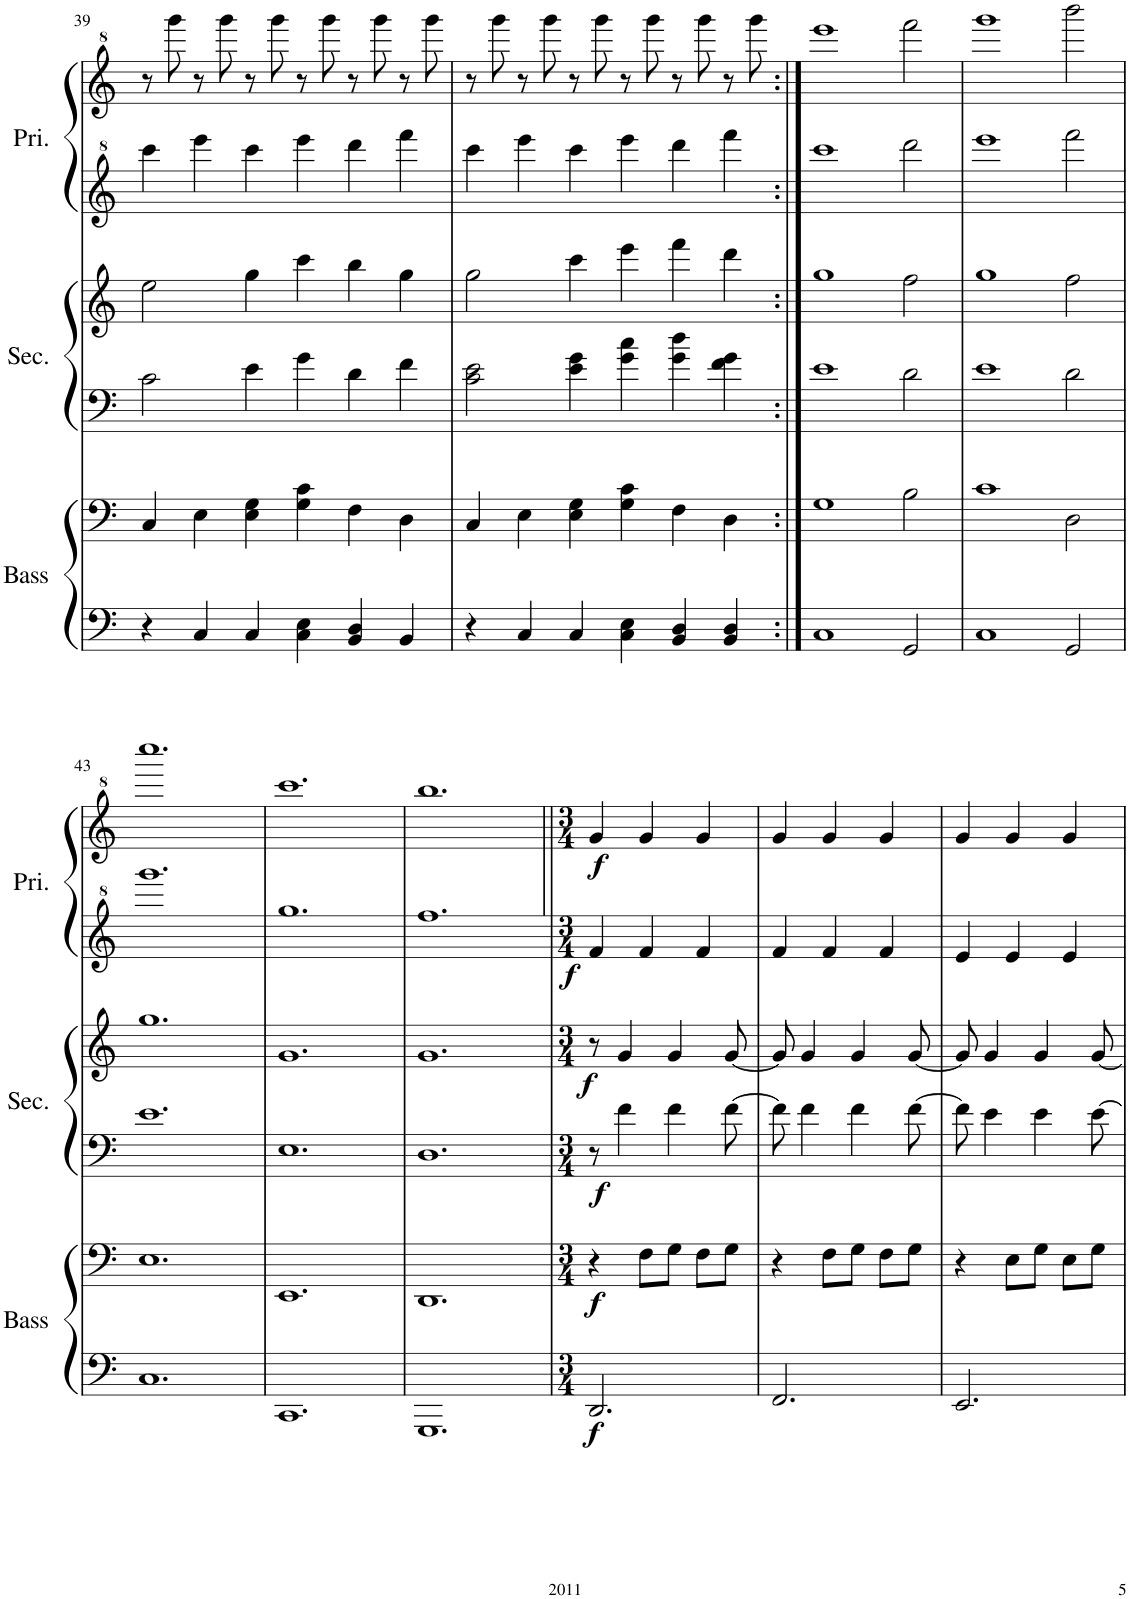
**kern	**kern	**dynam	**kern	**kern	**dynam	**kern	**kern	**dynam
*part3	*part3	*part3	*part2	*part2	*part2	*part1	*part1	*part1
*staff6	*staff5	*staff5/6	*staff4	*staff3	*staff3/4	*staff2	*staff1	*staff1/2
*I"Bass	*	*	*I"Secondo	*	*	*I"Primo	*	*
*I'Bass	*	*	*I'Sec.	*	*	*I'Pri.	*	*
!!LO:PB:g=z
*clefF4	*clefF4	*	*clefF4	*clefG2	*	*clefG^2	*clefG^2	*
*k[]	*k[]	*	*k[]	*k[]	*	*k[]	*k[]	*
*M6/4	*M6/4	*	*M6/4	*M6/4	*	*M6/4	*M6/4	*
=39	=39	=39	=39	=39	=39	=39	=39	=39
4r	4C/	.	2c\	2ee\	.	4cccc\	8r	.
.	.	.	.	.	.	.	8gggg\	.
4C/	4E\	.	.	.	.	4eeee\	8r	.
.	.	.	.	.	.	.	8gggg\	.
4C/	4E\ 4G\	.	4e\	4gg\	.	4cccc\	8r	.
.	.	.	.	.	.	.	8gggg\	.
4C\ 4E\	4G\ 4c\	.	4g\	4ccc\	.	4eeee\	8r	.
.	.	.	.	.	.	.	8gggg\	.
4BB/ 4D/	4F\	.	4d\	4bb\	.	4dddd\	8r	.
.	.	.	.	.	.	.	8gggg\	.
4BB/	4D\	.	4f\	4gg\	.	4ffff\	8r	.
.	.	.	.	.	.	.	8gggg\	.
=40	=40	=40	=40	=40	=40	=40	=40	=40
4r	4C/	.	2c\ 2e\	2gg\	.	4cccc\	8r	.
.	.	.	.	.	.	.	8gggg\	.
4C/	4E\	.	.	.	.	4eeee\	8r	.
.	.	.	.	.	.	.	8gggg\	.
4C/	4E\ 4G\	.	4e\ 4g\	4ccc\	.	4cccc\	8r	.
.	.	.	.	.	.	.	8gggg\	.
4C\ 4E\	4G\ 4c\	.	4g\ 4cc\	4eee\	.	4eeee\	8r	.
.	.	.	.	.	.	.	8gggg\	.
4BB/ 4D/	4F\	.	4g\ 4dd\	4fff\	.	4dddd\	8r	.
.	.	.	.	.	.	.	8gggg\	.
4BB/ 4D/	4D\	.	4f\ 4g\	4ddd\	.	4ffff\	8r	.
.	.	.	.	.	.	.	8gggg\	.
=41:|!	=41:|!	=41:|!	=41:|!	=41:|!	=41:|!	=41:|!	=41:|!	=41:|!
1C	1G	.	1e	1gg	.	1cccc	1eeee	.
2GG/	2B\	.	2d\	2ff\	.	2dddd\	2ffff\	.
=42	=42	=42	=42	=42	=42	=42	=42	=42
1C	1c	.	1e	1gg	.	1eeee	1gggg	.
2GG/	2D\	.	2d\	2ff\	.	2ffff\	2bbbb\	.
!!LO:LB:g=z
=43	=43	=43	=43	=43	=43	=43	=43	=43
1.C	1.E	.	1.e	1.gg	.	1.gggg	1.ccccc	.
=44	=44	=44	=44	=44	=44	=44	=44	=44
1.CC	1.EE	.	1.E	1.g	.	1.ggg	1.cccc	.
=45	=45	=45	=45	=45	=45	=45	=45	=45
1.GGG	1.DD	.	1.D	1.g	.	1.fff	1.bbb	.
=46||	=46||	=46||	=46||	=46||	=46||	=46||	=46||	=46||
*M3/4	*M3/4	*	*M3/4	*M3/4	*	*M3/4	*M3/4	*
!	!	!LO:DY:b=2	!	!	!	!	!	!
!	!	!LO:DY:n=1:b	!	!	!LO:DY:b=2	!	!	!
!	!	!	!	!	!LO:DY:n=1:b	!	!	!LO:DY:b=2
!	!	!	!	!	!	!	!	!LO:DY:n=1:b
2.DD/	4r	f f	8r	8r	f f	4ff/	4gg/	f f
.	.	.	4f\	4g/	.	.	.	.
.	8F\L	.	.	.	.	4ff/	4gg/	.
.	8G\J	.	4f\	4g/	.	.	.	.
.	8F\L	.	.	.	.	4ff/	4gg/	.
.	8G\J	.	[8f\	[8g/	.	.	.	.
=47	=47	=47	=47	=47	=47	=47	=47	=47
2.FF/	4r	.	8f\]	8g/]	.	4ff/	4gg/	.
.	.	.	4f\	4g/	.	.	.	.
.	8F\L	.	.	.	.	4ff/	4gg/	.
.	8G\J	.	4f\	4g/	.	.	.	.
.	8F\L	.	.	.	.	4ff/	4gg/	.
.	8G\J	.	[8f\	[8g/	.	.	.	.
=48	=48	=48	=48	=48	=48	=48	=48	=48
2.EE/	4r	.	8f\]	8g/]	.	4ee/	4gg/	.
.	.	.	4e\	4g/	.	.	.	.
.	8E\L	.	.	.	.	4ee/	4gg/	.
.	8G\J	.	4e\	4g/	.	.	.	.
.	8E\L	.	.	.	.	4ee/	4gg/	.
.	8G\J	.	[8e\	[8g/	.	.	.	.
=	=	=	=	=	=	=	=	=
*-	*-	*-	*-	*-	*-	*-	*-	*-
